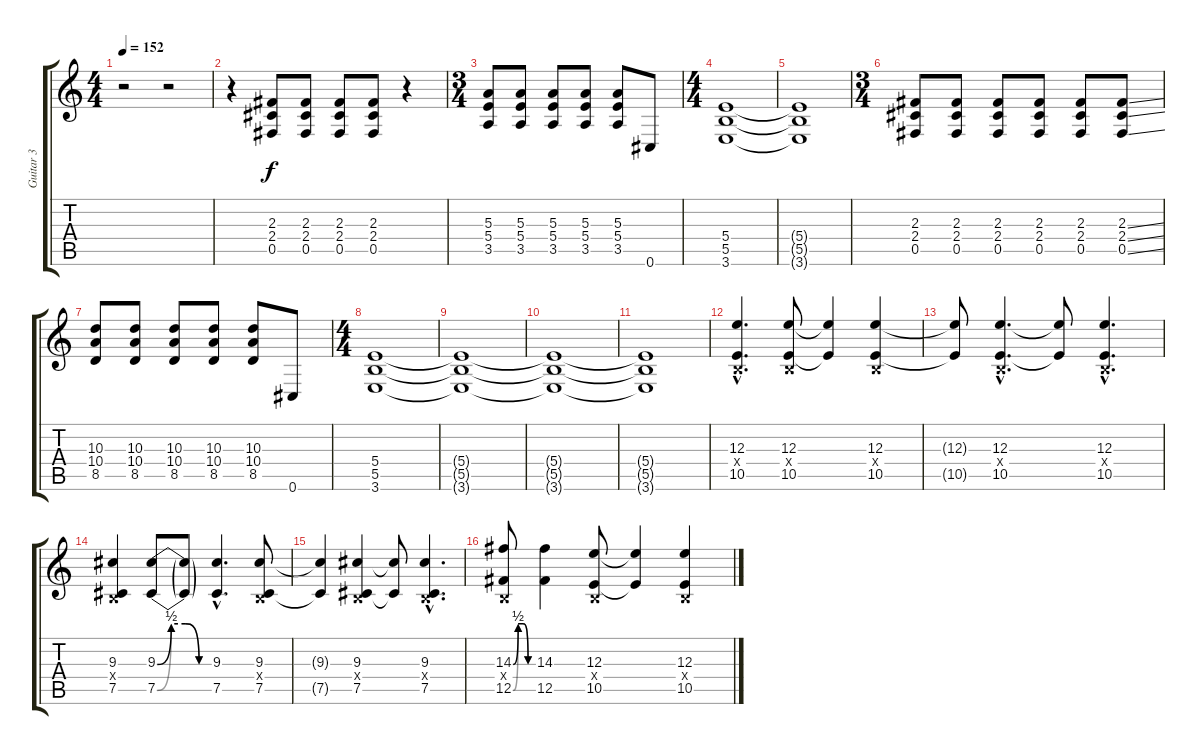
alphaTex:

\track ("Guitar 3" "Guitar 3") {instrument overdrivenguitar}
\staff {score tabs}
\tuning (Db4 Ab3 E3 B2 Gb2 Db2) {hide}
\ts (4 4)
\tempo 152
\clef g2
\ks c
r.2{dy f} r.2 |
r.4 (2.3 2.4 0.5).8 (2.3 2.4 0.5).8 (2.3 2.4 0.5).8 (2.3 2.4 0.5).8 r.4 |
\ts (3 4)
(5.3 5.4 3.5).8 (5.3 5.4 3.5).8 (5.3 5.4 3.5).8 (5.3 5.4 3.5).8 (5.3 5.4 3.5).8 0.6.8 |
\ts (4 4)
(5.4 5.5 3.6).1 |
(5.4{t} 5.5{t} 3.6{t}).1 |
\ts (3 4)
(2.3 2.4 0.5).8 (2.3 2.4 0.5).8 (2.3 2.4 0.5).8 (2.3 2.4 0.5).8 (2.3 2.4 0.5).8 (2.3{ss} 2.4{ss} 0.5{ss}).8 |
(10.3 10.4 8.5).8 (10.3 10.4 8.5).8 (10.3 10.4 8.5).8 (10.3 10.4 8.5).8 (10.3 10.4 8.5).8 0.6.8 |
\ts (4 4)
(5.4 5.5 3.6).1 |
(5.4{t} 5.5{t} 3.6{t}).1 |
(5.4{t} 5.5{t} 3.6{t}).1 |
(5.4{t} 5.5{t} 3.6{t}).1 |
(12.3{hac} 0.4{hac x} 10.5{hac}).4{d} (12.3 0.4{x} 10.5).8 (12.3{t} 10.5{t}).4 (12.3 0.4{x} 10.5).4 |
(12.3{t} 10.5{t}).8 (12.3{hac} 0.4{hac x} 10.5{hac}).4{d} (12.3{t} 10.5{t}).8 (12.3{hac} 0.4{hac x} 10.5{hac}).4{d} |
(9.3 0.4{x} 7.5).4 (9.3{be (custom 0 0 15 2 30 2 45 0 60 0)} 7.5{be (custom 0 0 15 2 30 2 45 0 60 0)}).8 (9.3{t} 7.5{t}).8 (9.3{hac} 7.5{hac}).4{d} (9.3 0.4{x} 7.5).8 |
(9.3{t} 7.5{t}).4 (9.3 0.4{x} 7.5).4 (9.3{t} 7.5{t}).8 (9.3{hac} 0.4{hac x} 7.5{hac}).4{d} |
(14.3{be (custom 0 0 15 2 30 2 45 0 60 0)} 0.4{x} 12.5{be (custom 0 0 15 2 30 2 45 0 60 0)}).8 (14.3 12.5).4 (12.3 0.4{x} 10.5).8 (12.3{t} 10.5{t}).4 (12.3 0.4{x} 10.5).4
